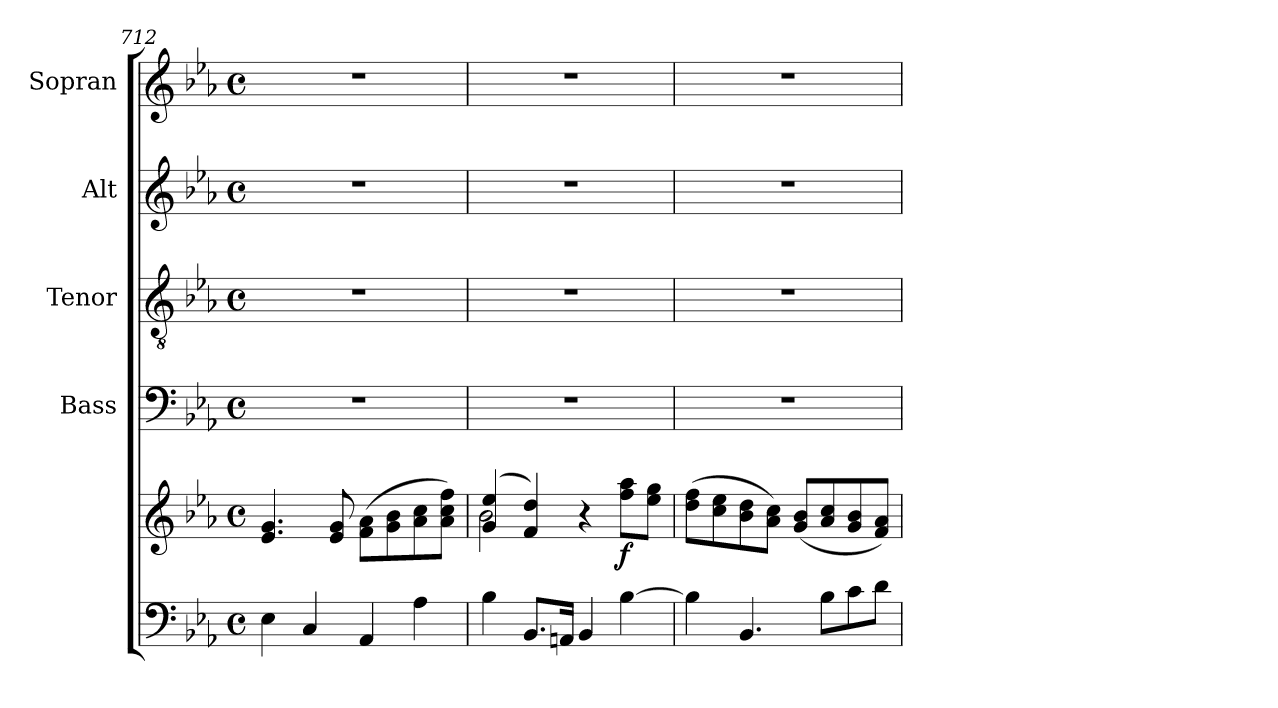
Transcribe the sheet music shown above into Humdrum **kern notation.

**kern	**kern	**dynam	**kern	**kern	**kern	**kern
*part5	*part5	*part5	*part4	*part3	*part2	*part1
*staff6	*staff5	*staff5/6	*staff4	*staff3	*staff2	*staff1
*	*	*	*I"Bass	*I"Tenor	*I"Alt	*I"Sopran
*	*	*	*I'B.	*I'T.	*I'A.	*I'S.
*clefF4	*clefG2	*	*clefF4	*clefGv2	*clefG2	*clefG2
*k[b-e-a-]	*k[b-e-a-]	*	*k[b-e-a-]	*k[b-e-a-]	*k[b-e-a-]	*k[b-e-a-]
*E-:	*E-:	*	*E-:	*E-:	*E-:	*E-:
*M4/4	*M4/4	*	*M4/4	*M4/4	*M4/4	*M4/4
*met(c)	*met(c)	*	*met(c)	*met(c)	*met(c)	*met(c)
=712	=712	=712	=712	=712	=712	=712
4E-\	4.e-/ 4.g/	.	1r	1r	1r	1r
4C/	.	.	.	.	.	.
.	8e-/ 8g/	.	.	.	.	.
4AA-/	(>8f\ 8a-\L	.	.	.	.	.
.	8g\ 8b-\	.	.	.	.	.
4A-\	8a-\ 8cc\	.	.	.	.	.
.	8a-\ 8cc\ 8ff\J)	.	.	.	.	.
=713	=713	=713	=713	=713	=713	=713
*	*^	*	*	*	*	*
4B-\	(4g/ 4ee-/	2b-\	.	1r	1r	1r	1r
8.BB-/L	4f/ 4dd/)	.	.	.	.	.	.
16AAn/Jk	.	.	.	.	.	.	.
4BB-/	4r	2ryy	.	.	.	.	.
!	!	!	!LO:DY:b	!	!	!	!
[4B-\	8ff\ 8aa-\L	.	f	.	.	.	.
.	8ee-\ 8gg\J	.	.	.	.	.	.
*	*v	*v	*	*	*	*	*
=714	=714	=714	=714	=714	=714	=714
4B-\]	(>8dd\ 8ff\L	.	1r	1r	1r	1r
.	8cc\ 8ee-\	.	.	.	.	.
4.BB-/	8b-\ 8dd\	.	.	.	.	.
.	8a-\ 8cc\J)	.	.	.	.	.
.	(<8g/ 8b-/L	.	.	.	.	.
8B-\L	8a-/ 8cc/	.	.	.	.	.
8c\	8g/ 8b-/	.	.	.	.	.
8d\J	8f/ 8a-/J)	.	.	.	.	.
=	=	=	=	=	=	=
*-	*-	*-	*-	*-	*-	*-
